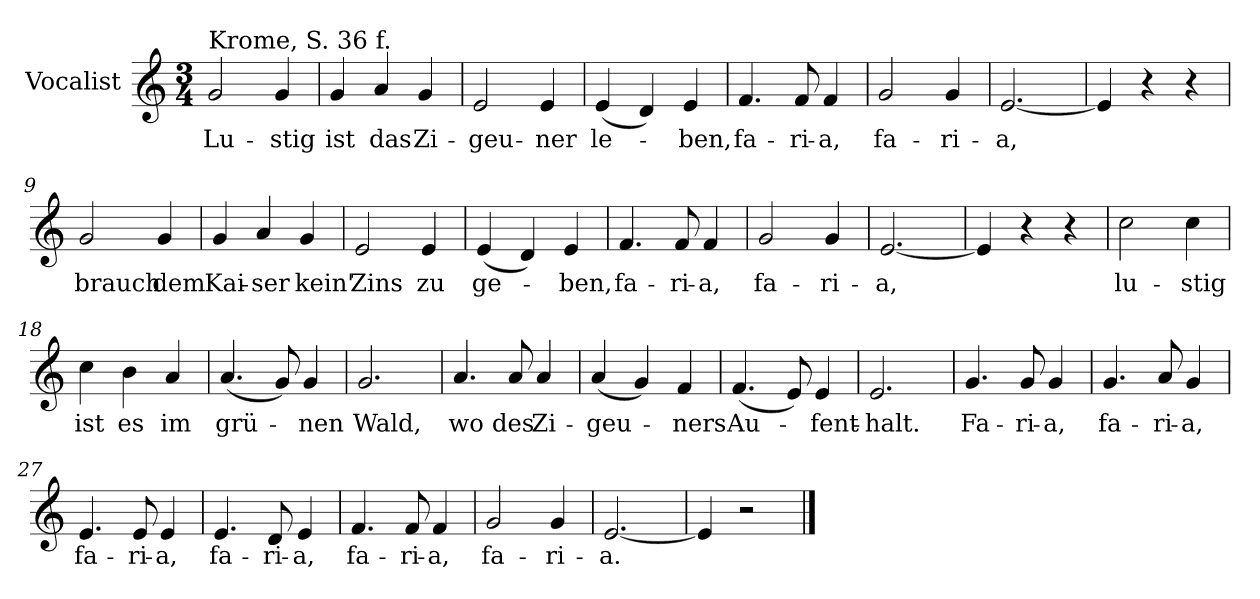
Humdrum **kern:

**kern	**text
*part1	*part1
*staff1	*staff1
*I"Vocalist	*
*k[]	*
*C:	*
*M3/4	*
=1	=1
!LO:TX:a:t=Krome, S. 36 f.	!
2g	Lu-
4g	-stig
=2	=2
4g	ist
4a	das
4g	Zi-
=3	=3
2e	-geu-
4e	-ner
=4	=4
(4e	le-
4d)	.
4e	-ben,
=5	=5
4.f	fa-
8f	-ri-
4f	-a,
=6	=6
2g	fa-
4g	-ri-
=7	=7
[2.e	-a,
=8	=8
4e]	.
4r	.
4r	.
=9	=9
2g	brauch'
4g	dem
=10	=10
4g	Kai-
4a	-ser
4g	kein'
=11	=11
2e	Zins
4e	zu
=12	=12
(4e	ge-
4d)	.
4e	-ben,
=13	=13
4.f	fa-
8f	-ri-
4f	-a,
=14	=14
2g	fa-
4g	-ri-
=15	=15
[2.e	-a,
=16	=16
4e]	.
4r	.
4r	.
=17	=17
2cc	lu-
4cc	-stig
=18	=18
4cc	ist
4b	es
4a	im
=19	=19
(4.a	grü-
8g)	.
4g	-nen
=20	=20
2.g	Wald,
=21	=21
4.a	wo
8a	des
4a	Zi-
=22	=22
(4a	-geu-
4g)	.
4f	-ners
=23	=23
(4.f	Au-
8e)	.
4e	-fent-
=24	=24
2.e	-halt.
=25	=25
4.g	Fa-
8g	-ri-
4g	-a,
=26	=26
4.g	fa-
8a	-ri-
4g	-a,
=27	=27
4.e	fa-
8e	-ri-
4e	-a,
=28	=28
4.e	fa-
8d	-ri-
4e	-a,
=29	=29
4.f	fa-
8f	-ri-
4f	-a,
=30	=30
2g	fa-
4g	-ri-
=31	=31
[2.e	-a.
=32	=32
4e]	.
2r	.
==	==
*-	*-
